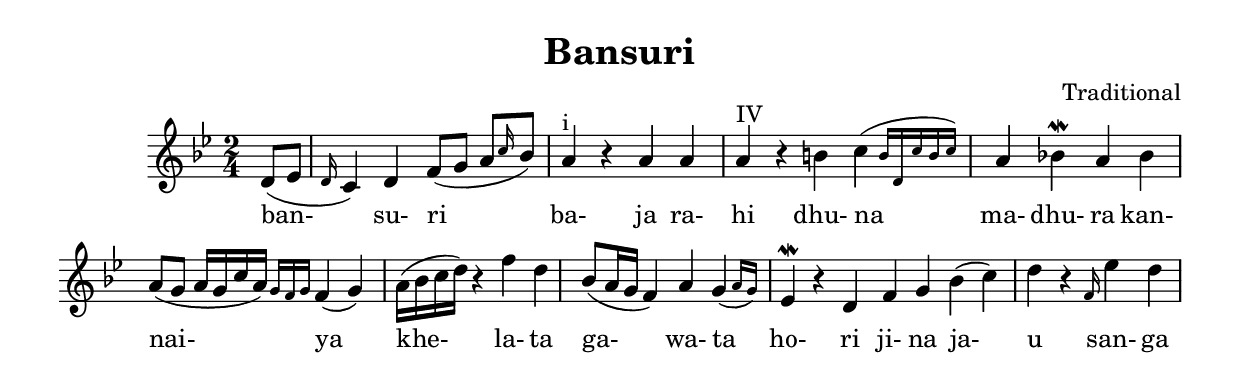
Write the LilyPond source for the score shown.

#(ly:set-option 'midi-extension "mid")
\version "2.12.3"
\include "english.ly"
\header{
title = "Bansuri"
composer = "Traditional"
}
%{

%}
melody = {
\time 2/4
\clef treble
\key c \phrygian
\cadenzaOn


 \bar "|:"  c'8[( df'8] \bar "|"  \grace {c'16}bf4) c'4 ef'8[( f'8] \afterGrace g'8[{bf'16} af'8]) \bar "|"  g'4^"i" r4 g'4 g'4 \bar "|"  g'4^"IV" r4 a'4 \afterGrace bf'4({a'16[ c'16 bf'16 a'16 bf'16])} \bar "|"  
 \grace s64   g'4 af'4\mordent g'4 af'4 \bar "|"  g'8[( f'8] g'16[ f'16 bf'16 g'16]) \grace {f'16[ ef'16 f'16]}ef'4( f'4) \bar "|"  g'16[( af'16 bf'16 c''16]) r4 ef''4 c''4 \bar "|"  
 \grace s64   af'8[( g'16 f'16] ef'4) g'4 \afterGrace f'4({g'16[ f'16])} \bar "|"  df'4\mordent r4 c'4 \bar ":|"  
 \grace s64   ef'4 f'4 af'4( bf'4) \bar "|"  c''4 r4 \grace {ef'16}df''4 c''4 \bar "|"  
 
}


text = \lyricmode {
ban-   su- ri    ba- ja ra- hi dhu- na ma- dhu- ra kan- nai-      ya  khe-    la- ta ga-    wa- ta ho- ri ji- na ja-  u san- ga 
}

\score{
\transpose c' d'
<<
\new Voice = "one" {
\melody
}
\new Lyrics \lyricsto "one" \text
>>
\layout {
\context {
\Score
}
}
\midi {
\context {
\Score
tempoWholesPerMinute = #(ly:make-moment 200 4)
}
}
}